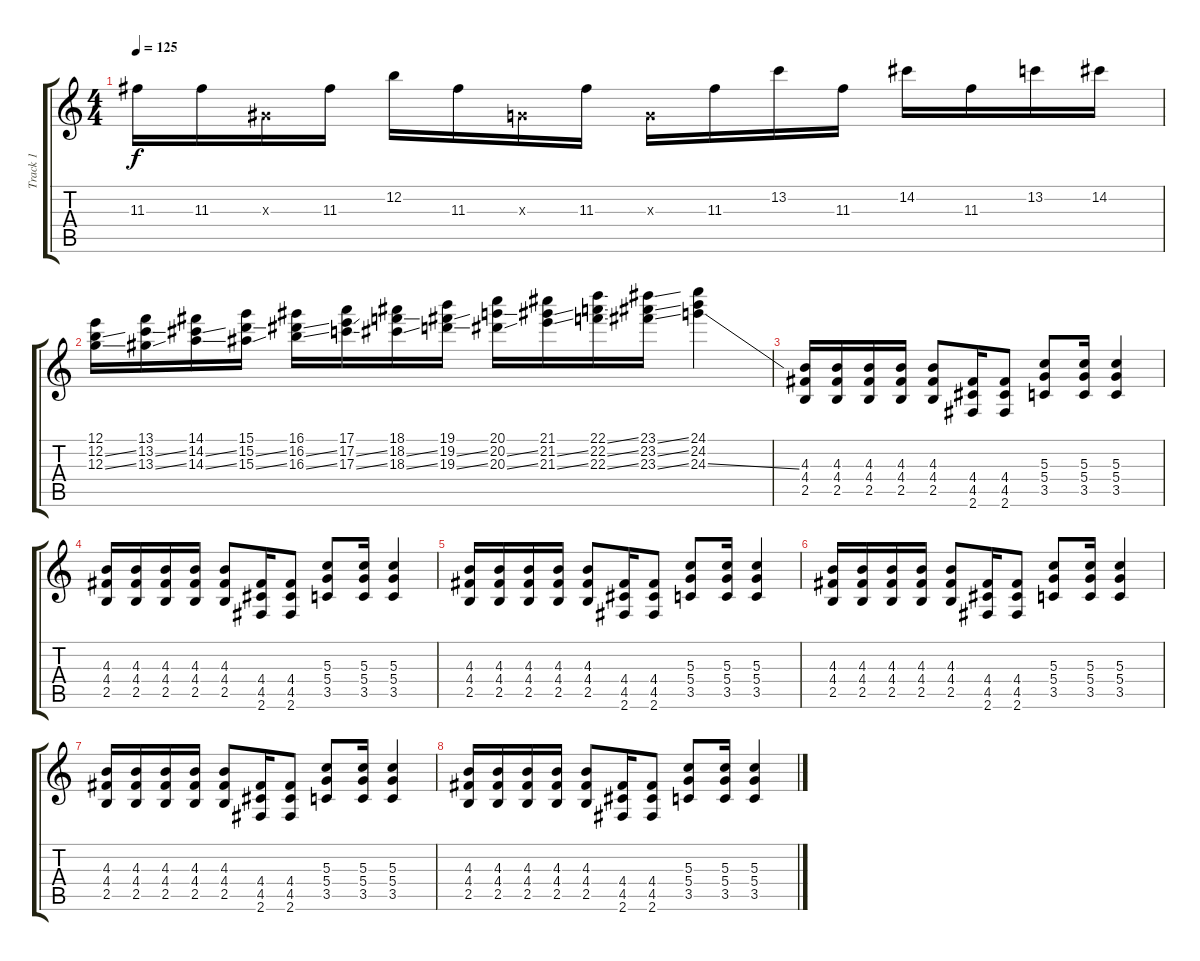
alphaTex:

\track ("Track 1" "Track 1") {instrument overdrivenguitar}
\staff {score tabs}
\tuning (E4 B3 G3 D3 A2 E2) {hide}
\ts (4 4)
\tempo 125
\clef g2
\ks c
11.3.16{dy f} 11.3.16 1.3{x}.16 11.3.16 12.2.16 11.3.16 0.3{x}.16 11.3.16 0.3{x}.16 11.3.16 13.2.16 11.3.16 14.2.16 11.3.16 13.2.16 14.2.16 |
(12.1 12.2{ss} 12.3{ss}).16 (13.1 13.2{ss} 13.3{ss}).16 (14.1 14.2{ss} 14.3{ss}).16 (15.1 15.2{ss} 15.3{ss}).16 (16.1 16.2{ss} 16.3{ss}).16 (17.1 17.2{ss} 17.3{ss}).16 (18.1 18.2{ss} 18.3{ss}).16 (19.1 19.2{ss} 19.3{ss}).16 (20.1 20.2{ss} 20.3{ss}).16 (21.1 21.2{ss} 21.3{ss}).16 (22.1{ss} 22.2{ss} 22.3{ss}).16 (23.1{ss} 23.2{ss} 23.3{ss}).16 (24.1 24.2 24.3{ss}).4 |
(4.3 4.4 2.5).16 (4.3 4.4 2.5).16 (4.3 4.4 2.5).16 (4.3 4.4 2.5).16 (4.3 4.4 2.5).8 (4.4 4.5 2.6).16 (4.4 4.5 2.6).8 (5.3 5.4 3.5).8 (5.3 5.4 3.5).16 (5.3 5.4 3.5).4 |
(4.3 4.4 2.5).16 (4.3 4.4 2.5).16 (4.3 4.4 2.5).16 (4.3 4.4 2.5).16 (4.3 4.4 2.5).8 (4.4 4.5 2.6).16 (4.4 4.5 2.6).8 (5.3 5.4 3.5).8 (5.3 5.4 3.5).16 (5.3 5.4 3.5).4 |
(4.3 4.4 2.5).16 (4.3 4.4 2.5).16 (4.3 4.4 2.5).16 (4.3 4.4 2.5).16 (4.3 4.4 2.5).8 (4.4 4.5 2.6).16 (4.4 4.5 2.6).8 (5.3 5.4 3.5).8 (5.3 5.4 3.5).16 (5.3 5.4 3.5).4 |
(4.3 4.4 2.5).16 (4.3 4.4 2.5).16 (4.3 4.4 2.5).16 (4.3 4.4 2.5).16 (4.3 4.4 2.5).8 (4.4 4.5 2.6).16 (4.4 4.5 2.6).8 (5.3 5.4 3.5).8 (5.3 5.4 3.5).16 (5.3 5.4 3.5).4 |
(4.3 4.4 2.5).16 (4.3 4.4 2.5).16 (4.3 4.4 2.5).16 (4.3 4.4 2.5).16 (4.3 4.4 2.5).8 (4.4 4.5 2.6).16 (4.4 4.5 2.6).8 (5.3 5.4 3.5).8 (5.3 5.4 3.5).16 (5.3 5.4 3.5).4 |
(4.3 4.4 2.5).16 (4.3 4.4 2.5).16 (4.3 4.4 2.5).16 (4.3 4.4 2.5).16 (4.3 4.4 2.5).8 (4.4 4.5 2.6).16 (4.4 4.5 2.6).8 (5.3 5.4 3.5).8 (5.3 5.4 3.5).16 (5.3 5.4 3.5).4
